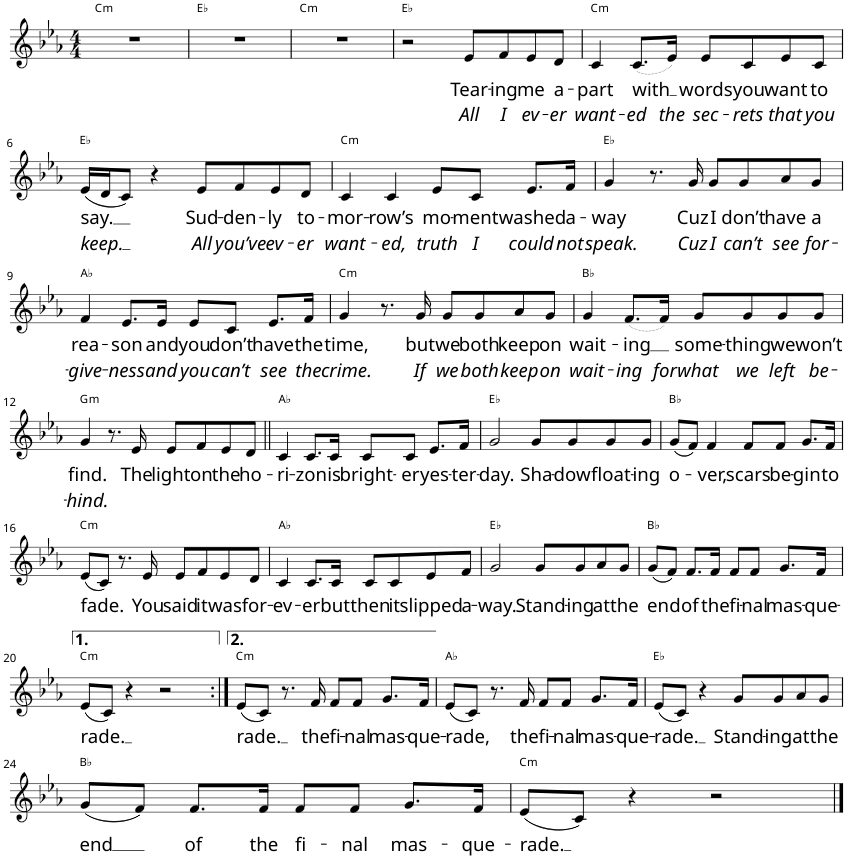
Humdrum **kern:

**kern	**text	**text	**harte
*part1	*part1	*part1	*part1
*staff1	*staff1	*staff1	*
*I"Voice	*	*	*
*I'Vo.	*	*	*
*clefG2	*	*	*
*k[b-e-a-]	*	*	*
*M4/4	*	*	*
=1	=1	=1	=1
!	!	!	!LO:H:kt=m
1r	.	.	C:min
=2	=2	=2	=2
1r	.	.	Eb:maj
=3	=3	=3	=3
!	!	!	!LO:H:kt=m
1r	.	.	C:min
=4	=4	=4	=4
2r	.	.	Eb:maj
!	!LO:LY:b	!LO:LY:b	!
8e-/L	Tear-	All	.
!	!LO:LY:b	!LO:LY:b	!
8f/	-ing	I	.
!	!LO:LY:b	!LO:LY:b	!
8e-/	me	ev-	.
!	!LO:LY:b	!LO:LY:b	!
8d/J	a-	-er	.
=5	=5	=5	=5
!	!LO:LY:b	!LO:LY:b	!LO:H:kt=m
4c/	-part	want-	C:min
!	!LO:LY:b	!LO:LY:b	!
(8.c/L	with	-ed	.
!	!	!LO:LY:b	!
16e-/Jk)	.	the	.
!	!LO:LY:b	!LO:LY:b	!
8e-/L	words	sec-	.
!	!LO:LY:b	!LO:LY:b	!
8c/	you	-rets	.
!	!LO:LY:b	!LO:LY:b	!
8e-/	want	that	.
!	!LO:LY:b	!LO:LY:b	!
8c/J	to	you	.
!!LO:LB:g=z
=6	=6	=6	=6
!	!LO:LY:b	!LO:LY:b	!
(16e-/LL	say.	keep.	Eb:maj
16d/J	.	.	.
8c/J)	.	.	.
4r	.	.	.
!	!LO:LY:b	!LO:LY:b	!
8e-/L	Sud-	All	.
!	!LO:LY:b	!LO:LY:b	!
8f/	-den-	you’ve	.
!	!LO:LY:b	!LO:LY:b	!
8e-/	-ly	ev-	.
!	!LO:LY:b	!LO:LY:b	!
8d/J	to-	-er	.
=7	=7	=7	=7
!	!LO:LY:b	!LO:LY:b	!LO:H:kt=m
4c/	-mor-	want-	C:min
!	!LO:LY:b	!LO:LY:b	!
4c/	-row’s	-ed,	.
!	!LO:LY:b	!LO:LY:b	!
8e-/L	mo-	truth	.
!	!LO:LY:b	!LO:LY:b	!
8c/J	-ment	I	.
!	!LO:LY:b	!LO:LY:b	!
8.e-/L	washed	could	.
!	!LO:LY:b	!LO:LY:b	!
16f/Jk	a-	not	.
=8	=8	=8	=8
!	!LO:LY:b	!LO:LY:b	!
4g/	-way	speak.	Eb:maj
8.r	.	.	.
!	!LO:LY:b	!LO:LY:b	!
16g/	Cuz	Cuz	.
!	!LO:LY:b	!LO:LY:b	!
8g/L	I	I	.
!	!LO:LY:b	!LO:LY:b	!
8g/	don’t	can’t	.
!	!LO:LY:b	!LO:LY:b	!
8a-/	have	see	.
!	!LO:LY:b	!LO:LY:b	!
8g/J	a	for-	.
!!LO:LB:g=z
=9	=9	=9	=9
!	!LO:LY:b	!LO:LY:b	!
4f/	rea-	-give-	Ab:maj
!	!LO:LY:b	!LO:LY:b	!
8.e-/L	-son	-ness	.
!	!LO:LY:b	!LO:LY:b	!
16e-/Jk	and	and	.
!	!LO:LY:b	!LO:LY:b	!
8e-/L	you	you	.
!	!LO:LY:b	!LO:LY:b	!
8c/J	don’t	can’t	.
!	!LO:LY:b	!LO:LY:b	!
8.e-/L	have	see	.
!	!LO:LY:b	!LO:LY:b	!
16f/Jk	the	the	.
=10	=10	=10	=10
!	!LO:LY:b	!LO:LY:b	!LO:H:kt=m
4g/	time,	crime.	C:min
8.r	.	.	.
!	!LO:LY:b	!LO:LY:b	!
16g/	but	If	.
!	!LO:LY:b	!LO:LY:b	!
8g/L	we	we	.
!	!LO:LY:b	!LO:LY:b	!
8g/	both	both	.
!	!LO:LY:b	!LO:LY:b	!
8a-/	keep	keep	.
!	!LO:LY:b	!LO:LY:b	!
8g/J	on	on	.
=11	=11	=11	=11
!	!LO:LY:b	!LO:LY:b	!
4g/	wait-	wait-	Bb:maj
!	!LO:LY:b	!LO:LY:b	!
(8.f/L	-ing	-ing	.
!	!	!LO:LY:b	!
16f/Jk)	.	for	.
!	!LO:LY:b	!LO:LY:b	!
8g/L	some-	what	.
!	!LO:LY:b	!LO:LY:b	!
8g/	-thing	we	.
!	!LO:LY:b	!LO:LY:b	!
8g/	we	left	.
!	!LO:LY:b	!LO:LY:b	!
8g/J	won’t	be-	.
!!LO:LB:g=z
=12	=12	=12	=12
!	!LO:LY:b	!LO:LY:b	!LO:H:kt=m
4g/	find.	-hind.	G:min
8.r	.	.	.
!	!LO:LY:b	!	!
16e-/	The	.	.
!	!LO:LY:b	!	!
8e-/L	light	.	.
!	!LO:LY:b	!	!
8f/	on	.	.
!	!LO:LY:b	!	!
8e-/	the	.	.
!	!LO:LY:b	!	!
8d/J	ho-	.	.
=13||	=13||	=13||	=13||
!	!LO:LY:b	!	!
4c/	-ri-	.	Ab:maj
!	!LO:LY:b	!	!
8.c/L	-zon	.	.
!	!LO:LY:b	!	!
16c/Jk	is	.	.
!	!LO:LY:b	!	!
8c/L	bright-	.	.
!	!LO:LY:b	!	!
8c/J	-er	.	.
!	!LO:LY:b	!	!
8.e-/L	yes-	.	.
!	!LO:LY:b	!	!
16f/Jk	-ter-	.	.
=14	=14	=14	=14
!	!LO:LY:b	!	!
2g/	-day.	.	Eb:maj
!	!LO:LY:b	!	!
8g/L	Sha-	.	.
!	!LO:LY:b	!	!
8g/	-dow	.	.
!	!LO:LY:b	!	!
8g/	float-	.	.
!	!LO:LY:b	!	!
8g/J	-ing	.	.
=15	=15	=15	=15
!	!LO:LY:b	!	!
(8g/L	o-	.	Bb:maj
8f/J)	.	.	.
!	!LO:LY:b	!	!
4f/	-ver,	.	.
!	!LO:LY:b	!	!
8f/L	scars	.	.
!	!LO:LY:b	!	!
8f/J	be-	.	.
!	!LO:LY:b	!	!
8.g/L	-gin	.	.
!	!LO:LY:b	!	!
16f/Jk	to	.	.
!!LO:LB:g=z
=16	=16	=16	=16
!	!LO:LY:b	!	!LO:H:kt=m
(8e-/L	fade.	.	C:min
8c/J)	.	.	.
8.r	.	.	.
!	!LO:LY:b	!	!
16e-/	You	.	.
!	!LO:LY:b	!	!
8e-/L	said	.	.
!	!LO:LY:b	!	!
8f/	it	.	.
!	!LO:LY:b	!	!
8e-/	was	.	.
!	!LO:LY:b	!	!
8d/J	for-	.	.
=17	=17	=17	=17
!	!LO:LY:b	!	!
4c/	-ev-	.	Ab:maj
!	!LO:LY:b	!	!
8.c/L	-er	.	.
!	!LO:LY:b	!	!
16c/Jk	but	.	.
!	!LO:LY:b	!	!
8c/L	then	.	.
!	!LO:LY:b	!	!
8c/	it	.	.
!	!LO:LY:b	!	!
8e-/	slipped	.	.
!	!LO:LY:b	!	!
8f/J	a-	.	.
=18	=18	=18	=18
!	!LO:LY:b	!	!
2g/	-way.	.	Eb:maj
!	!LO:LY:b	!	!
8g/L	Stand-	.	.
!	!LO:LY:b	!	!
8g/	-ing	.	.
!	!LO:LY:b	!	!
8a-/	at	.	.
!	!LO:LY:b	!	!
8g/J	the	.	.
=19	=19	=19	=19
!	!LO:LY:b	!	!
(8g/L	end	.	Bb:maj
8f/J)	.	.	.
!	!LO:LY:b	!	!
8.f/L	of	.	.
!	!LO:LY:b	!	!
16f/Jk	the	.	.
!	!LO:LY:b	!	!
8f/L	fi-	.	.
!	!LO:LY:b	!	!
8f/J	-nal	.	.
!	!LO:LY:b	!	!
8.g/L	mas-	.	.
!	!LO:LY:b	!	!
16f/Jk	-que-	.	.
!!LO:LB:g=z
=20	=20	=20	=20
!	!LO:LY:b	!	!LO:H:kt=m
(8e-/L	-rade.	.	C:min
8c/J)	.	.	.
4r	.	.	.
2r	.	.	.
=21:|!	=21:|!	=21:|!	=21:|!
!	!LO:LY:b	!	!LO:H:kt=m
(8e-/L	-rade.	.	C:min
8c/J)	.	.	.
8.r	.	.	.
!	!LO:LY:b	!	!
16f/	the	.	.
!	!LO:LY:b	!	!
8f/L	fi-	.	.
!	!LO:LY:b	!	!
8f/J	-nal	.	.
!	!LO:LY:b	!	!
8.g/L	mas-	.	.
!	!LO:LY:b	!	!
16f/Jk	-que-	.	.
=22	=22	=22	=22
!	!LO:LY:b	!	!
(8e-/L	-rade,	.	Ab:maj
8c/J)	.	.	.
8.r	.	.	.
!	!LO:LY:b	!	!
16f/	the	.	.
!	!LO:LY:b	!	!
8f/L	fi-	.	.
!	!LO:LY:b	!	!
8f/J	-nal	.	.
!	!LO:LY:b	!	!
8.g/L	mas-	.	.
!	!LO:LY:b	!	!
16f/Jk	-que-	.	.
=23	=23	=23	=23
!	!LO:LY:b	!	!
(8e-/L	-rade.	.	Eb:maj
8c/J)	.	.	.
4r	.	.	.
!	!LO:LY:b	!	!
8g/L	Stand-	.	.
!	!LO:LY:b	!	!
8g/	-ing	.	.
!	!LO:LY:b	!	!
8a-/	at	.	.
!	!LO:LY:b	!	!
8g/J	the	.	.
!!LO:LB:g=z
=24	=24	=24	=24
!	!LO:LY:b	!	!
(8g/L	end	.	Bb:maj
8f/J)	.	.	.
!	!LO:LY:b	!	!
8.f/L	of	.	.
!	!LO:LY:b	!	!
16f/Jk	the	.	.
!	!LO:LY:b	!	!
8f/L	fi-	.	.
!	!LO:LY:b	!	!
8f/J	-nal	.	.
!	!LO:LY:b	!	!
8.g/L	mas-	.	.
!	!LO:LY:b	!	!
16f/Jk	-que-	.	.
=25	=25	=25	=25
!	!LO:LY:b	!	!LO:H:kt=m
(8e-/L	-rade.	.	C:min
8c/J)	.	.	.
4r	.	.	.
2r	.	.	.
==	==	==	==
*-	*-	*-	*-
